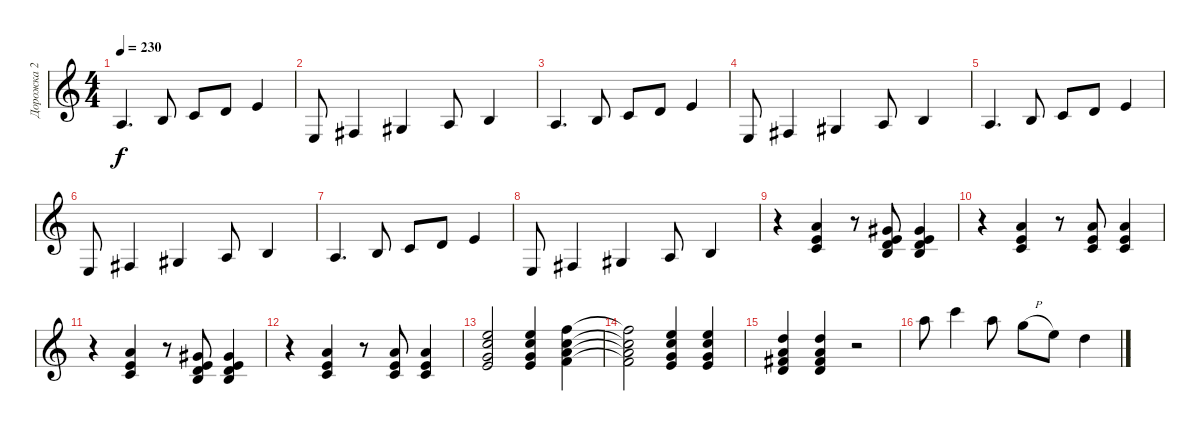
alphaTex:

\track ("Дорожка 2" "Дорожка 2") {instrument overdrivenguitar}
\staff {score}
\tuning (E4 B3 G3 D3 A2 E2) {hide}
\ts (4 4)
\tempo 230
\clef g2
\ks c
5.6.4{d dy f} 7.6.8 8.6.8 5.5.8 7.5.4 |
0.6.8 2.6.4 4.6.4 0.5.8 2.5.4 |
5.6.4{d} 7.6.8 8.6.8 5.5.8 7.5.4 |
0.6.8 2.6.4 4.6.4 0.5.8 2.5.4 |
5.6.4{d} 7.6.8 8.6.8 5.5.8 7.5.4 |
0.6.8 2.6.4 4.6.4 0.5.8 2.5.4 |
5.6.4{d} 7.6.8 8.6.8 5.5.8 7.5.4 |
0.6.8 2.6.4 4.6.4 0.5.8 2.5.4 |
r.4 (2.3 2.4 3.5).4 r.8 (1.3 0.4 2.5 12.6).8 (1.3 2.4 5.5 7.6).4 |
r.4 (2.3 2.4 3.5).4 r.8 (2.3 2.4 3.5).8 (2.3 2.4 3.5).4 |
r.4 (2.3 2.4 3.5).4 r.8 (1.3 0.4 2.5 12.6).8 (1.3 2.4 5.5 7.6).4 |
r.4 (2.3 2.4 3.5).4 r.8 (2.3 2.4 3.5).8 (2.3 2.4 3.5).4 |
(0.1 1.2 0.3 2.4).2 (0.1 1.2 0.3 2.4).4 (1.1 1.2 2.3 3.4).4 |
(1.1{t} 1.2{t} 2.3{t} 3.4{t}).2 (0.1 1.2 0.3 2.4).4 (0.1 1.2 0.3 2.4).4 |
(3.2 2.3 4.4 5.5).4 (3.2 2.3 4.4 5.5).4 r.2 |
5.1.8 8.1.4 5.1.8 3.1{h}.8 0.1{h}.8 3.2.4
